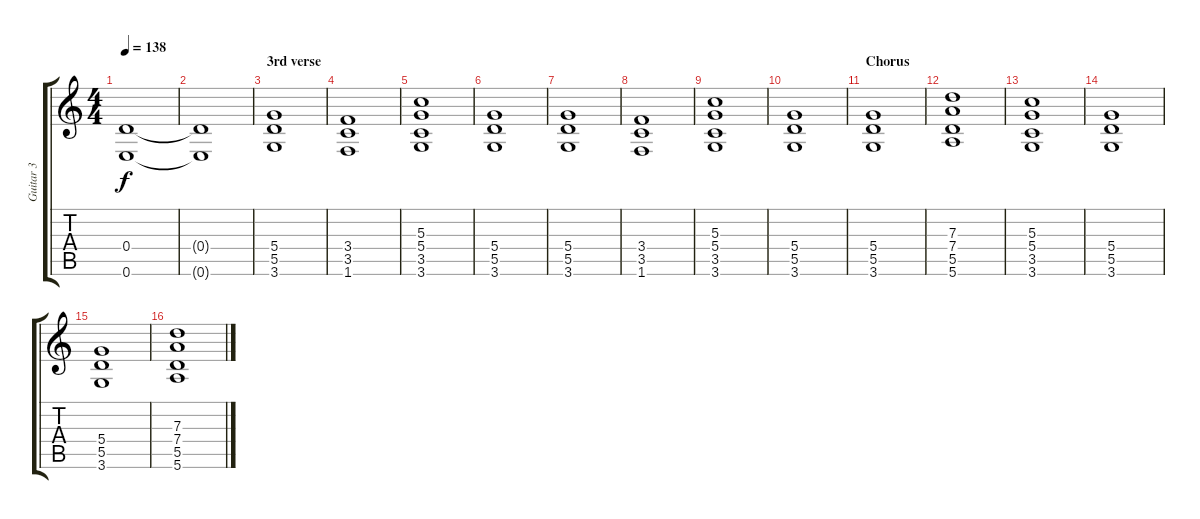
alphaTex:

\track ("Guitar 3" "Guitar 3") {instrument distortionguitar}
\staff {score tabs}
\tuning (E4 B3 G3 D3 A2 E2) {hide}
\ts (4 4)
\tempo 138
\clef g2
\ks c
(0.4{t} 0.6{t}).1{dy f} |
(0.4{t} 0.6{t}).1 |
\section ("" "3rd verse")
(5.4 5.5 3.6).1 |
(3.4 3.5 1.6).1 |
(5.3 5.4 3.5 3.6).1 |
(5.4 5.5 3.6).1 |
(5.4 5.5 3.6).1 |
(3.4 3.5 1.6).1 |
(5.3 5.4 3.5 3.6).1 |
(5.4 5.5 3.6).1 |
\section ("" "Chorus")
(5.4 5.5 3.6).1 |
(7.3 7.4 5.5 5.6).1 |
(5.3 5.4 3.5 3.6).1 |
(5.4 5.5 3.6).1 |
(5.4 5.5 3.6).1 |
(7.3 7.4 5.5 5.6).1
